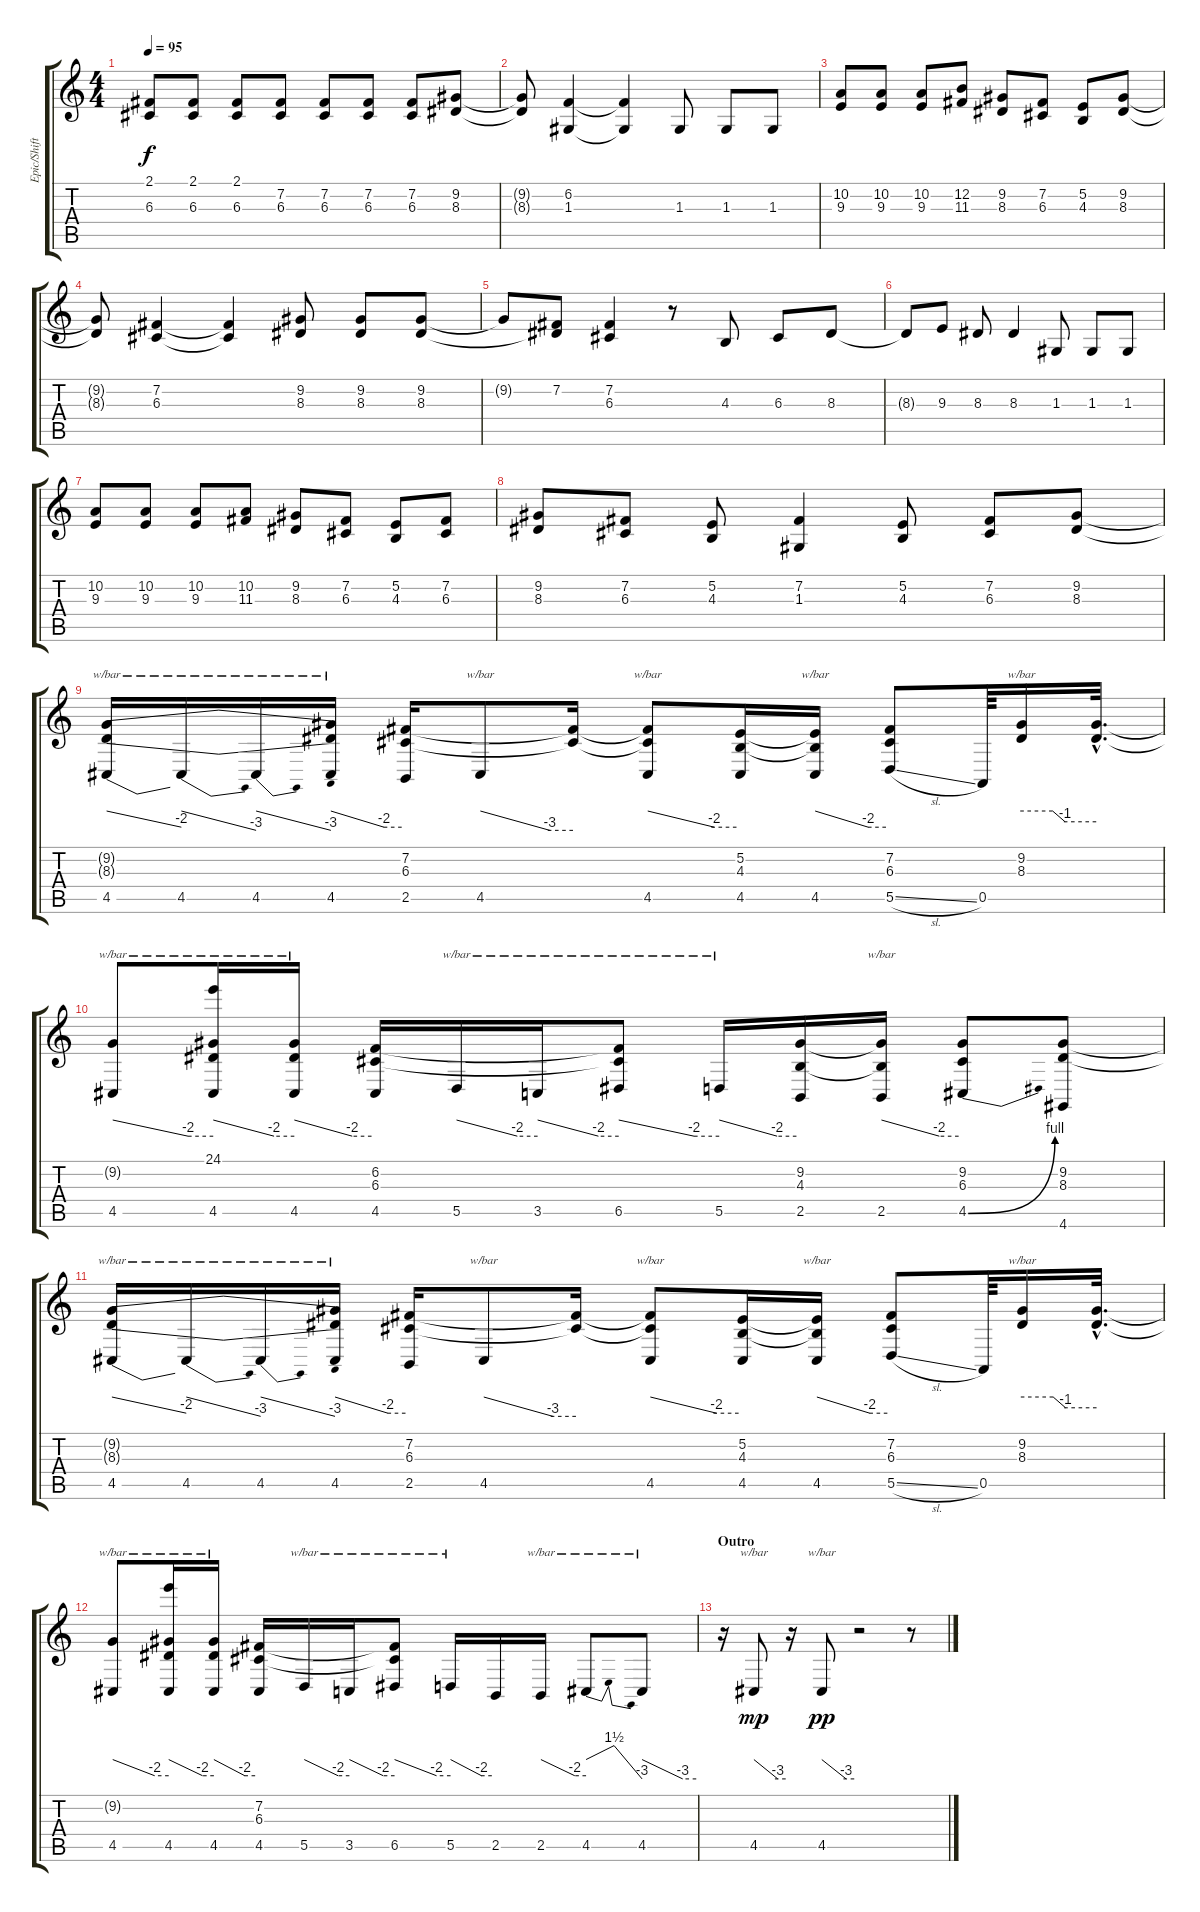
\track ("Epic/Shifty - Vocals" "Epic/Shift") {instrument oboe}
\staff {score tabs}
\tuning (E4 B3 G3 D3 A2 E2) {hide}
\ts (4 4)
\tempo 95
\clef g2
\ks c
(2.1 6.3).8{dy f} (2.1 6.3).8 (2.1 6.3).8 (7.2 6.3).8 (7.2 6.3).8 (7.2 6.3).8 (7.2 6.3).8 (9.2 8.3).8 |
(9.2{t} 8.3{t}).8 (6.2 1.3).4 (6.2{t} 1.3{t}).4 1.3.8 1.3.8 1.3.8 |
(10.2 9.3).8 (10.2 9.3).8 (10.2 9.3).8 (12.2 11.3).8 (9.2 8.3).8 (7.2 6.3).8 (5.2 4.3).8 (9.2 8.3).8 |
(9.2{t} 8.3{t}).8 (7.2 6.3).4 (7.2{t} 6.3{t}).4 (9.2 8.3).8 (9.2 8.3).8 (9.2 8.3).8 |
9.2{t}.8 (7.2 8.3{t}).8 (7.2 6.3).4 r.8 4.3.8 6.3.8 8.3.8 |
8.3{t}.8 9.3.8 8.3.8 8.3.4 1.3.8 1.3.8 1.3.8 |
(10.2 9.3).8 (10.2 9.3).8 (10.2 9.3).8 (10.2 11.3).8 (9.2 8.3).8 (7.2 6.3).8 (5.2 4.3).8 (7.2 6.3).8 |
(9.2 8.3).8 (7.2 6.3).8 (5.2 4.3).8 (7.2 1.3).4 (5.2 4.3).8 (7.2 6.3).8 (9.2 8.3).8 |
(9.2{t} 8.3{t} 4.5).16{tbe (dive default 0 0 60 -8)} 4.5.16{tbe (dive default 0 0 60 -12)} 4.5.16{tbe (dive default 0 0 60 -12)} (9.2{t} 8.3{t} 4.5).16{tbe (custom default 0 0 45 -8 60 -8)} (7.2 6.3 2.5).16 4.5.8{tbe (custom default 0 0 45 -12 60 -12)} (7.2{t} 6.3{t}).16 (7.2{t} 6.3{t} 4.5).8{tbe (custom default 0 0 45 -8 60 -8)} (5.2 4.3 4.5).16 (5.2{t} 4.3{t} 4.5).16{tbe (custom default 0 0 45 -8 60 -8)} (7.2 6.3 5.5{sl}).8 0.5.64 (9.2 8.3).16{tbe (custom default 0 0 25 0 35 -4 60 -4)} (9.2{hac t} 8.3{hac t}).32{d} |
(9.2{t} 4.5).8{tbe (custom default 0 0 45 -8 60 -8)} (24.1 9.2{t} 8.3{t} 4.5).16{tbe (custom default 0 0 45 -8 60 -8)} (9.2{t} 8.3{t} 4.5).16{tbe (custom default 0 0 45 -8 60 -8)} (6.2 6.3 4.5).16 5.5.16{tbe (custom default 0 0 45 -8 60 -8)} 3.5.16{tbe (custom default 0 0 45 -8 60 -8)} (6.2{t} 6.3{t} 6.5).8{tbe (custom default 0 0 45 -8 60 -8)} 5.5.16{tbe (custom default 0 0 45 -8 60 -8)} (9.2 4.3 2.5).16 (9.2{t} 4.3{t} 2.5).16{tbe (custom default 0 0 45 -8 60 -8)} (9.2 6.3 4.5{be (bend 0 0 60 4)}).8 (9.2 8.3 4.6).8 |
(9.2{t} 8.3{t} 4.5).16{tbe (dive default 0 0 60 -8)} 4.5.16{tbe (dive default 0 0 60 -12)} 4.5.16{tbe (dive default 0 0 60 -12)} (9.2{t} 8.3{t} 4.5).16{tbe (custom default 0 0 45 -8 60 -8)} (7.2 6.3 2.5).16 4.5.8{tbe (custom default 0 0 45 -12 60 -12)} (7.2{t} 6.3{t}).16 (7.2{t} 6.3{t} 4.5).8{tbe (custom default 0 0 45 -8 60 -8)} (5.2 4.3 4.5).16 (5.2{t} 4.3{t} 4.5).16{tbe (custom default 0 0 45 -8 60 -8)} (7.2 6.3 5.5{sl}).8 0.5.64 (9.2 8.3).16{tbe (custom default 0 0 25 0 35 -4 60 -4)} (9.2{hac t} 8.3{hac t}).32{d} |
(9.2{t} 4.5).8{tbe (custom default 0 0 45 -8 60 -8)} (24.1{t} 9.2{t} 8.3{t} 4.5).16{tbe (custom default 0 0 45 -8 60 -8)} (9.2{t} 8.3{t} 4.5).16{tbe (custom default 0 0 45 -8 60 -8)} (7.2 6.3 4.5).16 5.5.16{tbe (custom default 0 0 45 -8 60 -8)} 3.5.16{tbe (custom default 0 0 45 -8 60 -8)} (7.2{t} 6.3{t} 6.5).8{tbe (custom default 0 0 45 -8 60 -8)} 5.5.16{tbe (custom default 0 0 45 -8 60 -8)} 2.5.16 2.5.16{tbe (custom default 0 0 45 -8 60 -8)} 4.5.8{tbe (dip default 0 0 25 6 60 -12)} 4.5.8{tbe (custom default 0 0 45 -12 60 -12)} |
\section ("" "Outro")
r.16 4.5.8{tbe (custom default 0 0 45 -12 60 -12) dy mp} r.16 4.5.8{tbe (custom default 0 0 45 -12 60 -12) dy pp} r.2 r.8
